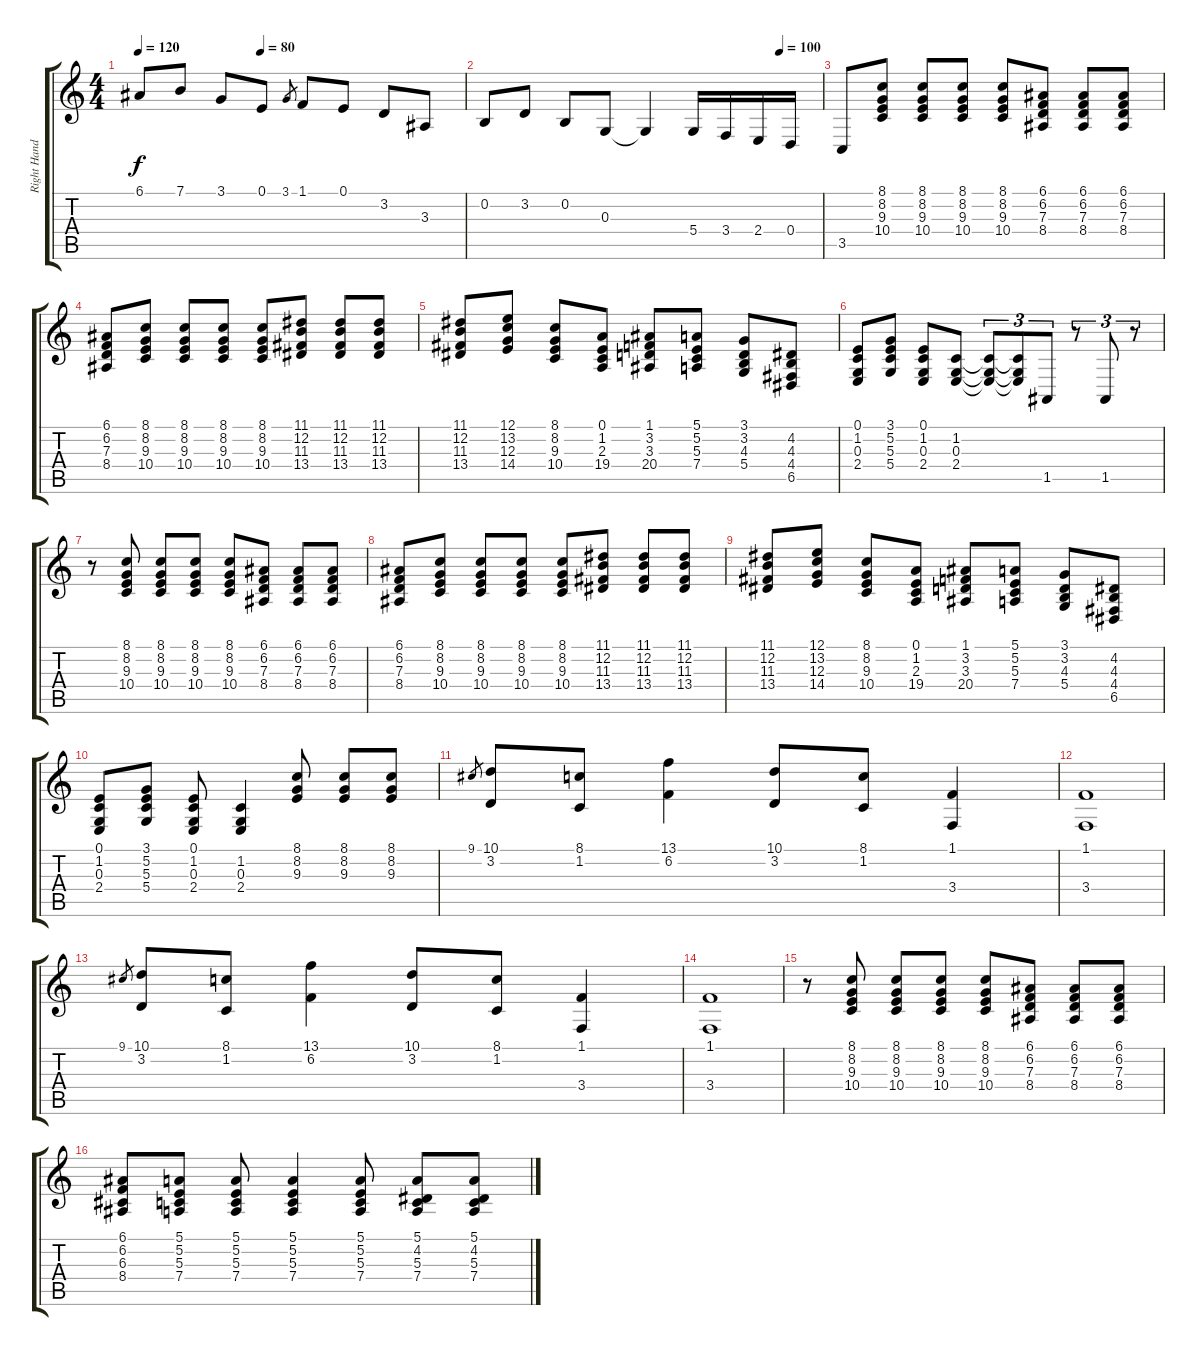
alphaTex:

\track ("Right Hand" "Right Hand") {instrument acousticgrandpiano}
\staff {score tabs}
\tuning (E4 B3 G3 D3 A2 E2) {hide}
\ts (4 4)
\tempo 120
\tempo (80 0.375)
\clef g2
\ks c
6.1.8{dy f} 7.1.8 3.1.8 0.1.8 3.1.8{gr} 1.1.8 0.1.8 3.2.8 3.3.8 |
\tempo (100 0.875)
0.2.8 3.2.8 0.2.8 0.3.8 0.3{t}.4 5.4.16 3.4.16 2.4.16 0.4.16 |
3.5.8 (8.1 8.2 9.3 10.4).8 (8.1 8.2 9.3 10.4).8 (8.1 8.2 9.3 10.4).8 (8.1 8.2 9.3 10.4).8 (6.1 6.2 7.3 8.4).8 (6.1 6.2 7.3 8.4).8 (6.1 6.2 7.3 8.4).8 |
(6.1 6.2 7.3 8.4).8 (8.1 8.2 9.3 10.4).8 (8.1 8.2 9.3 10.4).8 (8.1 8.2 9.3 10.4).8 (8.1 8.2 9.3 10.4).8 (11.1 12.2 11.3 13.4).8 (11.1 12.2 11.3 13.4).8 (11.1 12.2 11.3 13.4).8 |
(11.1 12.2 11.3 13.4).8 (12.1 13.2 12.3 14.4).8 (8.1 8.2 9.3 10.4).8 (0.1 1.2 2.3 19.4).8 (1.1 3.2 3.3 20.4).8 (5.1 5.2 5.3 7.4).8 (3.1 3.2 4.3 5.4).8 (4.2 4.3 4.4 6.5).8 |
(0.1 1.2 0.3 2.4).8 (3.1 5.2 5.3 5.4).8 (0.1 1.2 0.3 2.4).8 (1.2 0.3 2.4).8 (1.2{t} 0.3{t} 2.4{t}).8{tu (3 2)} (1.2{t} 0.3{t} 2.4{t}).8{tu (3 2)} 1.5.8{tu (3 2)} r.8{tu (3 2)} 1.5.8{tu (3 2)} r.8{tu (3 2)} |
r.8 (8.1 8.2 9.3 10.4).8 (8.1 8.2 9.3 10.4).8 (8.1 8.2 9.3 10.4).8 (8.1 8.2 9.3 10.4).8 (6.1 6.2 7.3 8.4).8 (6.1 6.2 7.3 8.4).8 (6.1 6.2 7.3 8.4).8 |
(6.1 6.2 7.3 8.4).8 (8.1 8.2 9.3 10.4).8 (8.1 8.2 9.3 10.4).8 (8.1 8.2 9.3 10.4).8 (8.1 8.2 9.3 10.4).8 (11.1 12.2 11.3 13.4).8 (11.1 12.2 11.3 13.4).8 (11.1 12.2 11.3 13.4).8 |
(11.1 12.2 11.3 13.4).8 (12.1 13.2 12.3 14.4).8 (8.1 8.2 9.3 10.4).8 (0.1 1.2 2.3 19.4).8 (1.1 3.2 3.3 20.4).8 (5.1 5.2 5.3 7.4).8 (3.1 3.2 4.3 5.4).8 (4.2 4.3 4.4 6.5).8 |
(0.1 1.2 0.3 2.4).8 (3.1 5.2 5.3 5.4).8 (0.1 1.2 0.3 2.4).8 (1.2 0.3 2.4).4 (8.1 8.2 9.3).8 (8.1 8.2 9.3).8 (8.1 8.2 9.3).8 |
9.1.8{gr} (10.1 3.2).8 (8.1 1.2).8 (13.1 6.2).4 (10.1 3.2).8 (8.1 1.2).8 (1.1 3.4).4 |
(1.1 3.4).1 |
9.1.8{gr} (10.1 3.2).8 (8.1 1.2).8 (13.1 6.2).4 (10.1 3.2).8 (8.1 1.2).8 (1.1 3.4).4 |
(1.1 3.4).1 |
r.8 (8.1 8.2 9.3 10.4).8 (8.1 8.2 9.3 10.4).8 (8.1 8.2 9.3 10.4).8 (8.1 8.2 9.3 10.4).8 (6.1 6.2 7.3 8.4).8 (6.1 6.2 7.3 8.4).8 (6.1 6.2 7.3 8.4).8 |
(6.1 6.2 6.3 8.4).8 (5.1 5.2 5.3 7.4).8 (5.1 5.2 5.3 7.4).8 (5.1 5.2 5.3 7.4).4 (5.1 5.2 5.3 7.4).8 (5.1 4.2 5.3 7.4).8 (5.1 4.2 5.3 7.4).8
